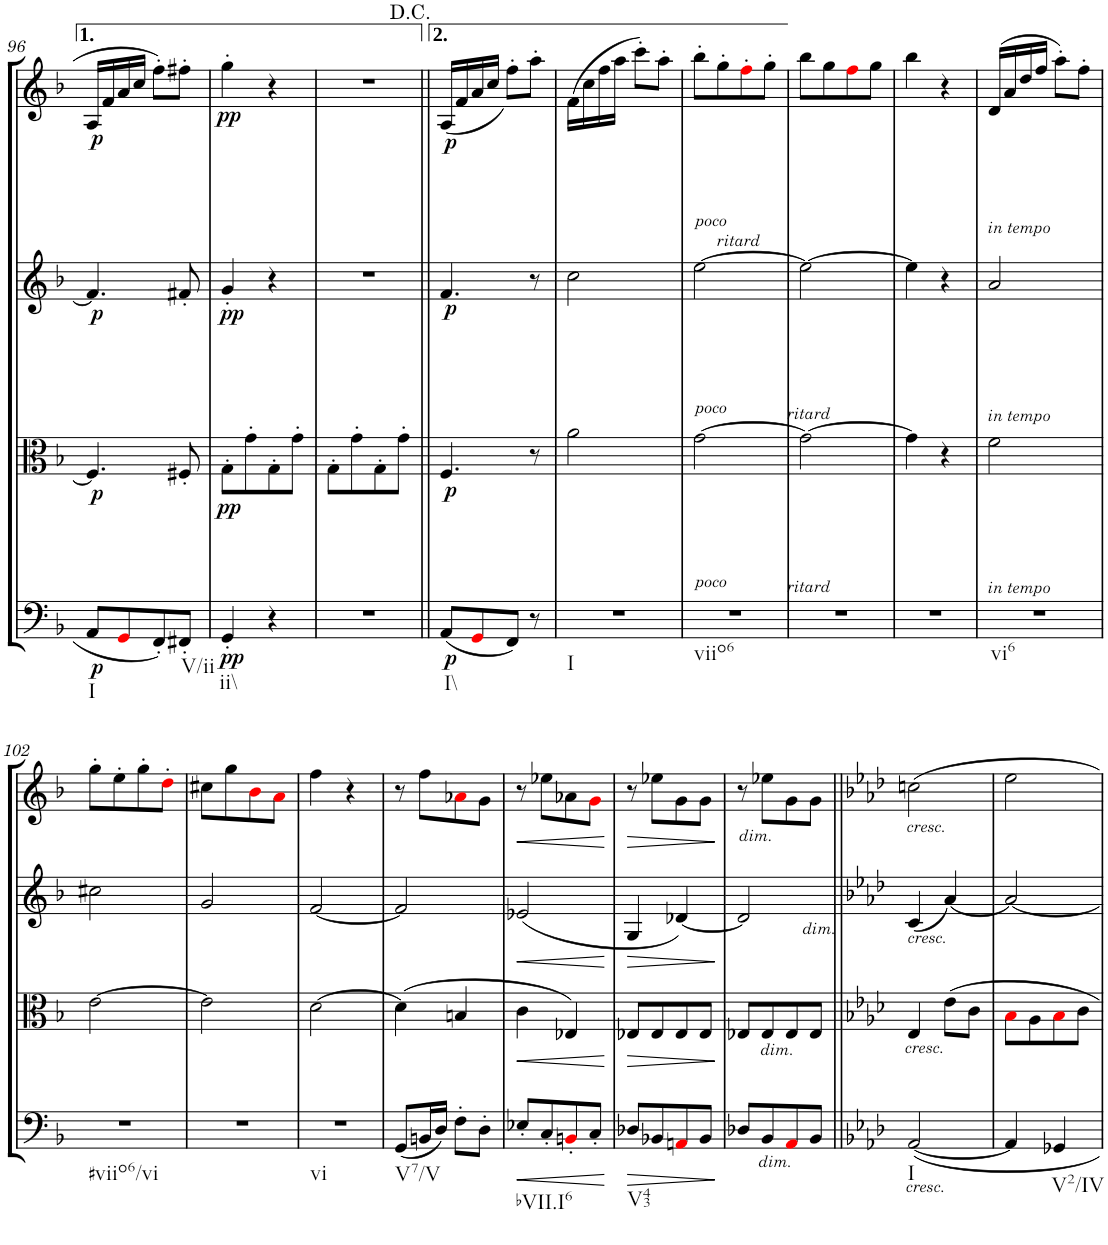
**kern	**dynam	**kern	**dynam	**kern	**dynam	**kern	**dynam
*part4	*part4	*part3	*part3	*part2	*part2	*part1	*part1
*staff4	*staff4	*staff3	*staff3	*staff2	*staff2	*staff1	*staff1
*I"Cello	*	*I"Viola	*	*I"2nd Violin	*	*I"1st Violin	*
*	*	*I'Vla	*	*I'Vln	*	*I'Vln	*
!!LO:PB:g=z
*clefF4	*	*clefC3	*	*clefG2	*	*clefG2	*
*k[b-]	*	*k[b-]	*	*k[b-]	*	*k[b-]	*
*F:	*	*F:	*	*F:	*	*F:	*
*M2/4	*	*M2/4	*	*M2/4	*	*M2/4	*
=96	=96	=96	=96	=96	=96	=96	=96
!LO:TX:b:t=I	!	!	!	!	!	!	!
!	!LO:DY:b	!	!LO:DY:b	!	!LO:DY:b	!	!LO:DY:b
8AA/L	p	4.F/]	p	4.f/]	p	16A/LL	p
.	.	.	.	.	.	16f/	.
8GGi/	.	.	.	.	.	16a/	.
.	.	.	.	.	.	16cc/JJ	.
8FF'/	.	.	.	.	.	8ff'\L	.
!LO:TX:b:t=V/ii	!	!	!	!	!	!	!
8FF#X'/J	.	8F#X'/	.	8f#X'/	.	8ff#X'\J	.
=97	=97	=97	=97	=97	=97	=97	=97
!LO:TX:b:t=ii\\	!	!	!	!	!	!	!
!	!LO:DY:b	!	!LO:DY:b	!	!LO:DY:b	!	!LO:DY:b
4GG'/	pp	8G'\L	pp	4g'/	pp	4gg'\	pp
.	.	8g'\	.	.	.	.	.
4r	.	8G'\	.	4r	.	4r	.
.	.	8g'\J	.	.	.	.	.
=98	=98	=98	=98	=98	=98	=98	=98
2r	.	8G'\L	.	2r	.	2r	.
.	.	8g'\	.	.	.	.	.
.	.	8G'\	.	.	.	.	.
.	.	8g'\J	.	.	.	.	.
=96||	=96||	=96||	=96||	=96||	=96||	=96||	=96||
!LO:TX:b:t=I\\	!	!	!	!	!	!	!
!	!LO:DY:b	!	!LO:DY:b	!	!LO:DY:b	!	!LO:DY:b
(8AA/L	p	4.F/	p	4.f/	p	(<16A/LL	p
.	.	.	.	.	.	16f/	.
8GGi/	.	.	.	.	.	16a/	.
.	.	.	.	.	.	16cc/JJ	.
8FF/J)	.	.	.	.	.	8ff'\L)	.
8r	.	8r	.	8r	.	8aa'\J	.
=97	=97	=97	=97	=97	=97	=97	=97
!LO:TX:b:t=I	!	!	!	!	!	!	!
2r	.	2a\	.	2cc\	.	(16f\LL	.
.	.	.	.	.	.	16cc\	.
.	.	.	.	.	.	16ff\	.
.	.	.	.	.	.	16aa\JJ	.
.	.	.	.	.	.	8ccc'\L)	.
.	.	.	.	.	.	8aa'\J	.
=98	=98	=98	=98	=98	=98	=98	=98
!	!	!	!	!	!	!LO:TX:b:i:t=poco	!
!	!	!	!	!LO:TX:b:i:t=poco	!	!	!
!	!	!LO:TX:b:i:t=poco	!	!	!	!	!
!LO:TX:b:t=viio6	!	!	!	!	!	!	!
2r	.	[2g\	.	[2ee\	.	8bb-'\L	.
!	!	!	!	!	!	!LO:TX:b:i:t=ritard	!
.	.	.	.	.	.	8gg'\	.
.	.	.	.	.	.	8ff'i\	.
.	.	.	.	.	.	8gg'\J	.
!	!	!	!	!LO:TX:b:i:t=ritard	!	!	!
!	!	!LO:TX:b:i:t=ritard	!	!	!	!	!
=99	=99	=99	=99	=99	=99	=99	=99
2r	.	2g\_	.	2ee\_	.	8bb-\L	.
.	.	.	.	.	.	8gg\	.
.	.	.	.	.	.	8ffi\	.
.	.	.	.	.	.	8gg\J	.
=100	=100	=100	=100	=100	=100	=100	=100
2r	.	4g\]	.	4ee\]	.	4bb-\	.
.	.	4r	.	4r	.	4r	.
=101	=101	=101	=101	=101	=101	=101	=101
!	!	!	!	!	!	!LO:TX:b:i:t=in tempo	!
!	!	!	!	!LO:TX:b:i:t=in tempo	!	!	!
!	!	!LO:TX:b:i:t=in tempo	!	!	!	!	!
!LO:TX:b:t=vi6	!	!	!	!	!	!	!
2r	.	2f\	.	2a/	.	(16d/LL	.
.	.	.	.	.	.	16a/	.
.	.	.	.	.	.	16dd/	.
.	.	.	.	.	.	16ff/JJ	.
.	.	.	.	.	.	8aa'\L)	.
.	.	.	.	.	.	8ff'\J	.
!!LO:LB:g=z
=102	=102	=102	=102	=102	=102	=102	=102
!LO:TX:b:t=#viio6/vi	!	!	!	!	!	!	!
2r	.	[2e\	.	2cc#X\	.	8gg'\L	.
.	.	.	.	.	.	8ee'\	.
.	.	.	.	.	.	8gg'\	.
.	.	.	.	.	.	8dd'i\J	.
=103	=103	=103	=103	=103	=103	=103	=103
2r	.	2e\]	.	2g/	.	8cc#X\L	.
.	.	.	.	.	.	8gg\	.
.	.	.	.	.	.	8b-i\	.
.	.	.	.	.	.	8ai\J	.
=104	=104	=104	=104	=104	=104	=104	=104
!LO:TX:b:t=vi	!	!	!	!	!	!	!
2r	.	[2d\	.	[2f/	.	4ff\	.
.	.	.	.	.	.	4r	.
=105	=105	=105	=105	=105	=105	=105	=105
!LO:TX:b:t=V7/V	!	!	!	!	!	!	!
(8GG/L	.	(4d\]	.	2f/]	.	8r	.
16BBn/L	.	.	.	.	.	8ff\L	.
16D/JJ)	.	.	.	.	.	.	.
8F'\L	.	4Bn/	.	.	.	8a-Xi\	.
8D'\J	.	.	.	.	.	8g\J	.
=106	=106	=106	=106	=106	=106	=106	=106
!LO:TX:b:t=bVII.I6	!	!	!	!	!	!	!
!	!LO:HP:b	!	!LO:HP:b	!	!LO:HP:b	!	!LO:HP:b
8E-X'/L	<	4c\	<	(2e-X/	<	8r	<
8C'/	.	.	.	.	.	8ee-X\L	.
8BBn'i/	.	4E-X/)	.	.	.	8a-X\	.
8C'/J	.	.	.	.	.	8gi\J	.
.	[	.	[	.	[	.	[
=107	=107	=107	=107	=107	=107	=107	=107
!LO:TX:b:t=V43	!	!	!	!	!	!	!
!	!LO:HP:b	!	!LO:HP:b	!	!LO:HP:b	!	!LO:HP:b
8D-X/L	>	8E-X/L	>	4G/	>	8r	>
8BB-X/	.	8E-/	.	.	.	8ee-X\L	.
8AAni/	.	8E-/	.	[4d-X/)	.	8g\	.
8BB-/J	.	8E-/J	.	.	.	8g\J	.
.	]	.	]	.	]	.	]
=108	=108	=108	=108	=108	=108	=108	=108
!	!	!	!	!	!	!LO:TX:b:i:t=dim.	!
8D-X/L	.	8E-X/L	.	2d-/]	.	8r	.
!	!	!LO:TX:b:i:t=dim.	!	!	!	!	!
!LO:TX:b:i:t=dim.	!	!	!	!	!	!	!
8BB-/	.	8E-/	.	.	.	8ee-X\L	.
8AAi/	.	8E-/	.	.	.	8g\	.
8BB-/J	.	8E-/J	.	.	.	8g\J	.
!	!	!	!	!LO:TX:b:i:t=dim.	!	!	!
=109||	=109||	=109||	=109||	=109||	=109||	=109||	=109||
*k[b-e-a-d-]	*	*k[b-e-a-d-]	*	*k[b-e-a-d-]	*	*k[b-e-a-d-]	*
*A-:	*	*A-:	*	*A-:	*	*A-:	*
!	!	!	!	!	!	!LO:TX:b:i:t=cresc.	!
!	!	!	!	!LO:TX:b:i:t=cresc.	!	!	!
!	!	!LO:TX:b:i:t=cresc.	!	!	!	!	!
!LO:TX:b:i:t=cresc.	!	!	!	!	!	!	!
!LO:TX:b:t=I	!	!	!	!	!	!	!
[2AA-/	.	4E-/	.	(4c/	.	2ccn\	.
.	.	8e-\L	.	[4a-/)	.	.	.
.	.	8c\J	.	.	.	.	.
=110	=110	=110	=110	=110	=110	=110	=110
4AA-/]	.	8B-i\L	.	2a-/_	.	2ee-\	.
.	.	8A-\	.	.	.	.	.
!LO:TX:b:t=V2/IV	!	!	!	!	!	!	!
4GG-X/	.	8B-i\	.	.	.	.	.
.	.	8c\J	.	.	.	.	.
=	=	=	=	=	=	=	=
*-	*-	*-	*-	*-	*-	*-	*-
